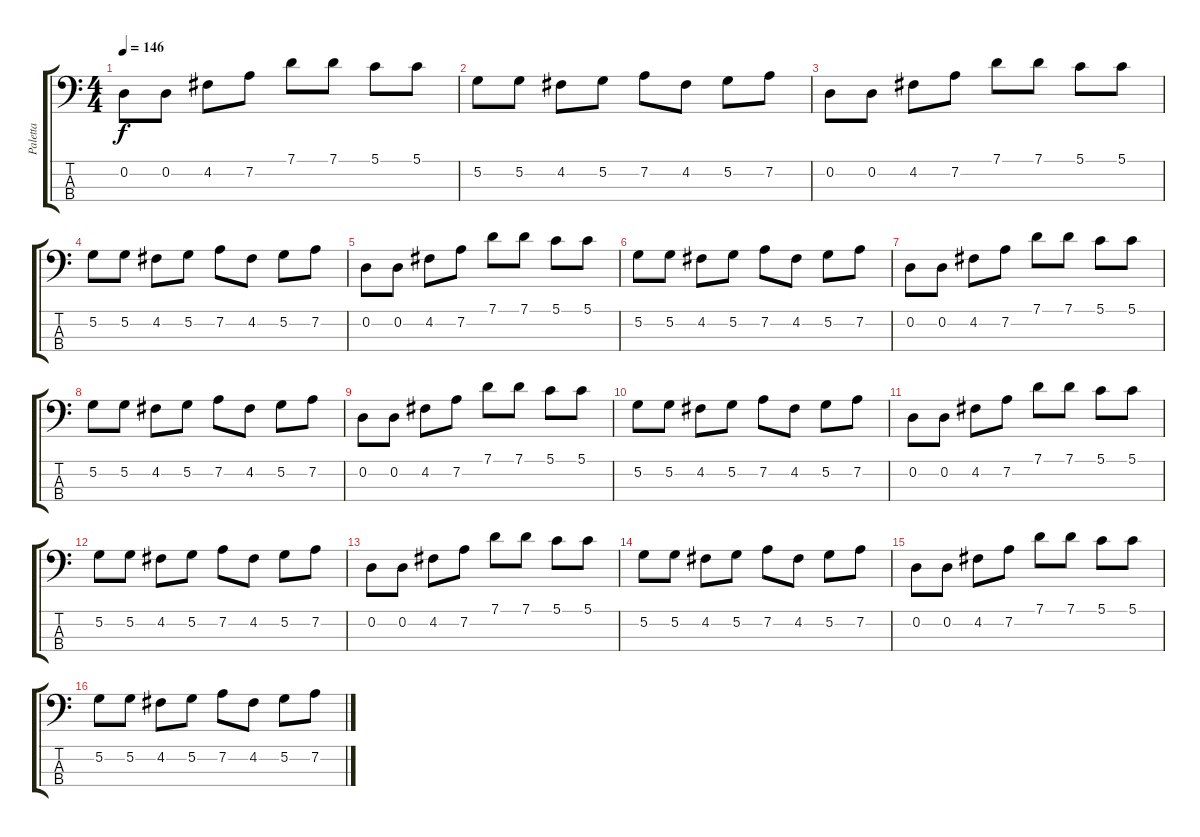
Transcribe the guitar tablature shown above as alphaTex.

\track ("Paletta" "Paletta") {instrument electricbassfinger}
\staff {score tabs}
\tuning (G2 D2 A1 E1) {hide}
\ts (4 4)
\tempo 146
\clef f4
\ks c
0.2.8{dy f volume 10} 0.2.8 4.2.8 7.2.8 7.1.8 7.1.8 5.1.8 5.1.8 |
5.2.8 5.2.8 4.2.8 5.2.8 7.2.8 4.2.8 5.2.8 7.2.8 |
0.2.8 0.2.8 4.2.8 7.2.8 7.1.8 7.1.8 5.1.8 5.1.8 |
5.2.8 5.2.8 4.2.8 5.2.8 7.2.8 4.2.8 5.2.8 7.2.8 |
0.2.8 0.2.8 4.2.8 7.2.8 7.1.8 7.1.8 5.1.8 5.1.8 |
5.2.8 5.2.8 4.2.8 5.2.8 7.2.8 4.2.8 5.2.8 7.2.8 |
0.2.8 0.2.8 4.2.8 7.2.8 7.1.8 7.1.8 5.1.8 5.1.8 |
5.2.8 5.2.8 4.2.8 5.2.8 7.2.8 4.2.8 5.2.8 7.2.8 |
0.2.8 0.2.8 4.2.8 7.2.8 7.1.8 7.1.8 5.1.8 5.1.8 |
5.2.8 5.2.8 4.2.8 5.2.8 7.2.8 4.2.8 5.2.8 7.2.8 |
0.2.8 0.2.8 4.2.8 7.2.8 7.1.8 7.1.8 5.1.8 5.1.8 |
5.2.8 5.2.8 4.2.8 5.2.8 7.2.8 4.2.8 5.2.8 7.2.8 |
0.2.8 0.2.8 4.2.8 7.2.8 7.1.8 7.1.8 5.1.8 5.1.8 |
5.2.8 5.2.8 4.2.8 5.2.8 7.2.8 4.2.8 5.2.8 7.2.8 |
0.2.8 0.2.8 4.2.8 7.2.8 7.1.8 7.1.8 5.1.8 5.1.8 |
5.2.8 5.2.8 4.2.8 5.2.8 7.2.8 4.2.8 5.2.8 7.2.8
